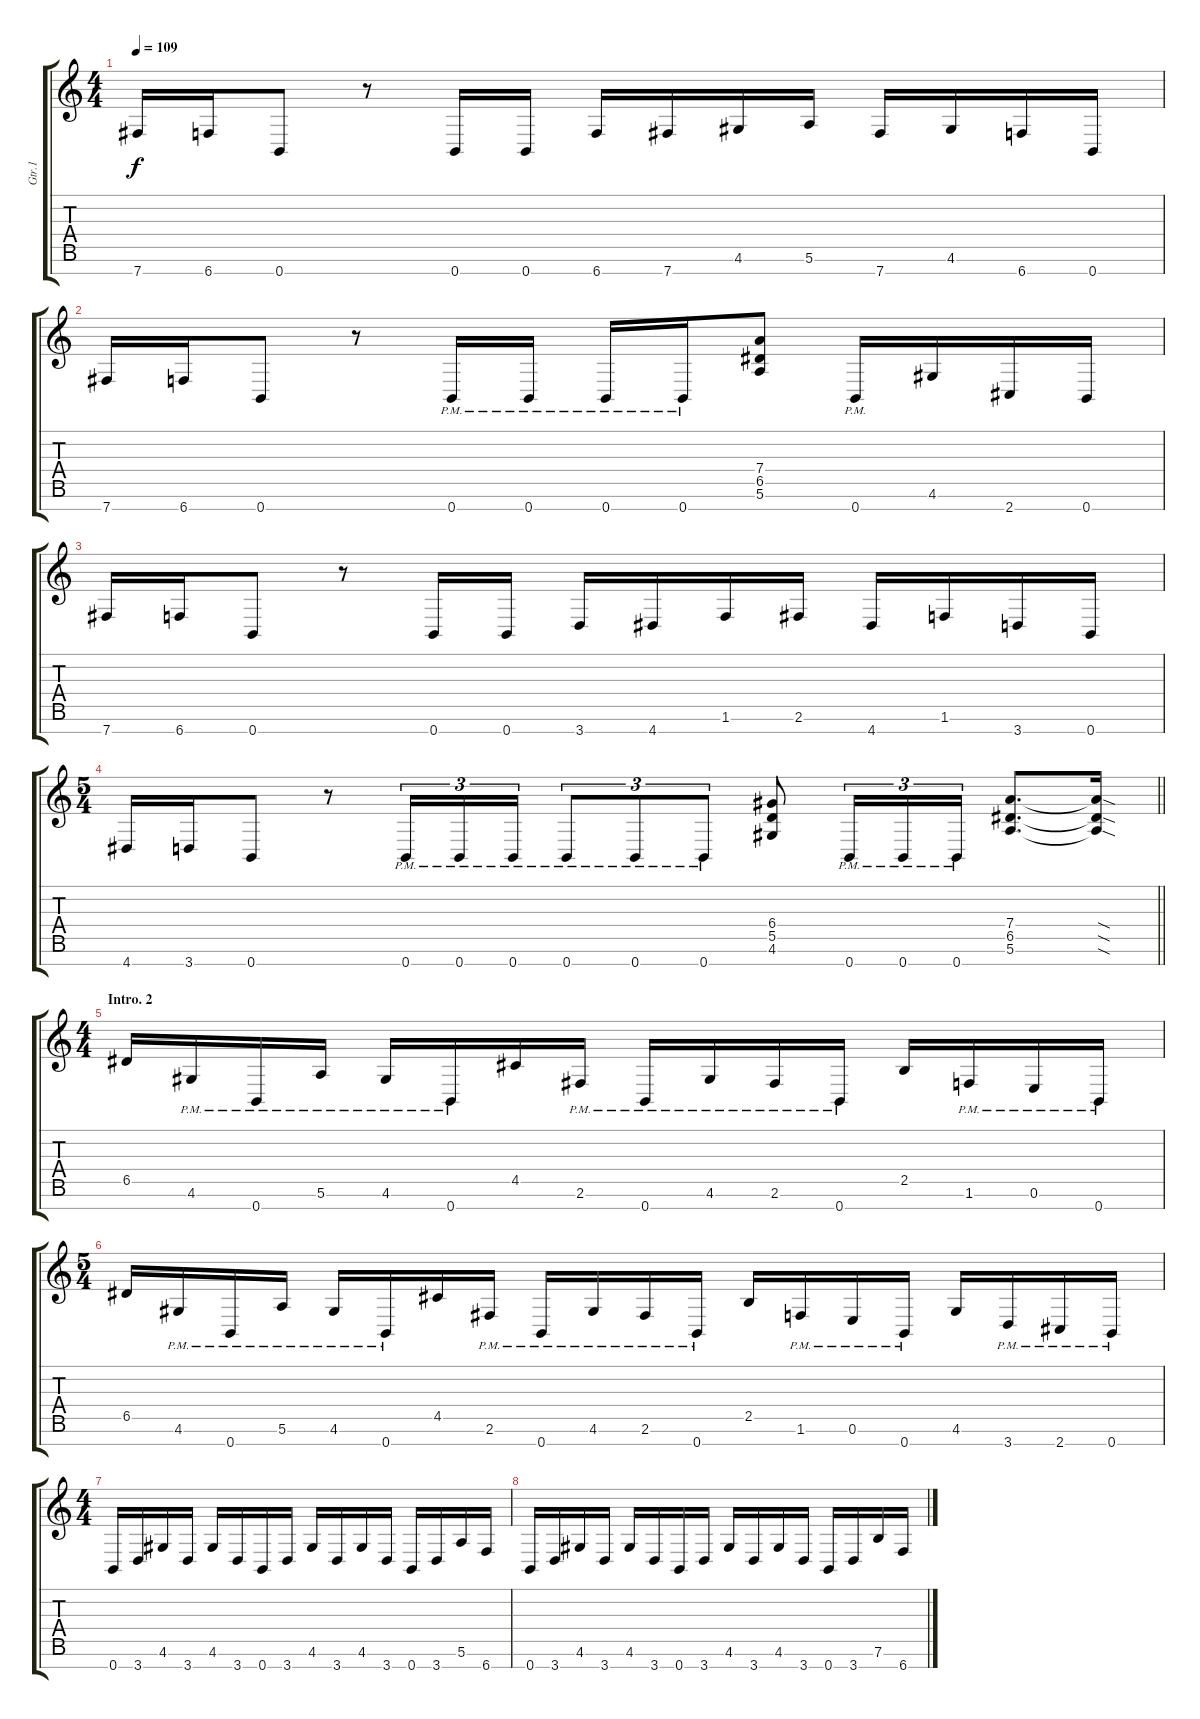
\track ("Gtr.1" "Gtr.1") {instrument distortionguitar}
\staff {score tabs}
\tuning (E4 B3 G3 D3 A2 E2 B1) {hide}
\ts (4 4)
\tempo 109
\clef g2
\ks c
7.7.16{dy f} 6.7.16 0.7.8 r.8 0.7.16 0.7.16 6.7.16 7.7.16 4.6.16 5.6.16 7.7.16 4.6.16 6.7.16 0.7.16 |
7.7.16 6.7.16 0.7.8 r.8 0.7{pm}.16 0.7{pm}.16 0.7{pm}.16 0.7{pm}.16 (7.4 6.5 5.6).8 0.7{pm}.16 4.6.16 2.7.16 0.7.16 |
7.7.16 6.7.16 0.7.8 r.8 0.7.16 0.7.16 3.7.16 4.7.16 1.6.16 2.6.16 4.7.16 1.6.16 3.7.16 0.7.16 |
\ts (5 4)
\barLineRight lightlight
4.7.16 3.7.16 0.7.8 r.8 0.7{pm}.16{tu (3 2)} 0.7{pm}.16{tu (3 2)} 0.7{pm}.16{tu (3 2)} 0.7{pm}.8{tu (3 2)} 0.7{pm}.8{tu (3 2)} 0.7{pm}.8{tu (3 2)} (6.4 5.5 4.6).8 0.7{pm}.16{tu (3 2)} 0.7{pm}.16{tu (3 2)} 0.7{pm}.16{tu (3 2)} (7.4 6.5 5.6).8{d} (7.4{sod t} 6.5{sod t} 5.6{sod t}).16 |
\ts (4 4)
\section ("" "Intro. 2")
6.5.16 4.6{pm}.16 0.7{pm}.16 5.6{pm}.16 4.6{pm}.16 0.7{pm}.16 4.5.16 2.6{pm}.16 0.7{pm}.16 4.6{pm}.16 2.6{pm}.16 0.7{pm}.16 2.5.16 1.6{pm}.16 0.6{pm}.16 0.7{pm}.16 |
\ts (5 4)
6.5.16 4.6{pm}.16 0.7{pm}.16 5.6{pm}.16 4.6{pm}.16 0.7{pm}.16 4.5.16 2.6{pm}.16 0.7{pm}.16 4.6{pm}.16 2.6{pm}.16 0.7{pm}.16 2.5.16 1.6{pm}.16 0.6{pm}.16 0.7{pm}.16 4.6.16 3.7{pm}.16 2.7{pm}.16 0.7{pm}.16 |
\ts (4 4)
0.7.16 3.7.16 4.6.16 3.7.16 4.6.16 3.7.16 0.7.16 3.7.16 4.6.16 3.7.16 4.6.16 3.7.16 0.7.16 3.7.16 5.6.16 6.7.16 |
0.7.16 3.7.16 4.6.16 3.7.16 4.6.16 3.7.16 0.7.16 3.7.16 4.6.16 3.7.16 4.6.16 3.7.16 0.7.16 3.7.16 7.6.16 6.7.16
